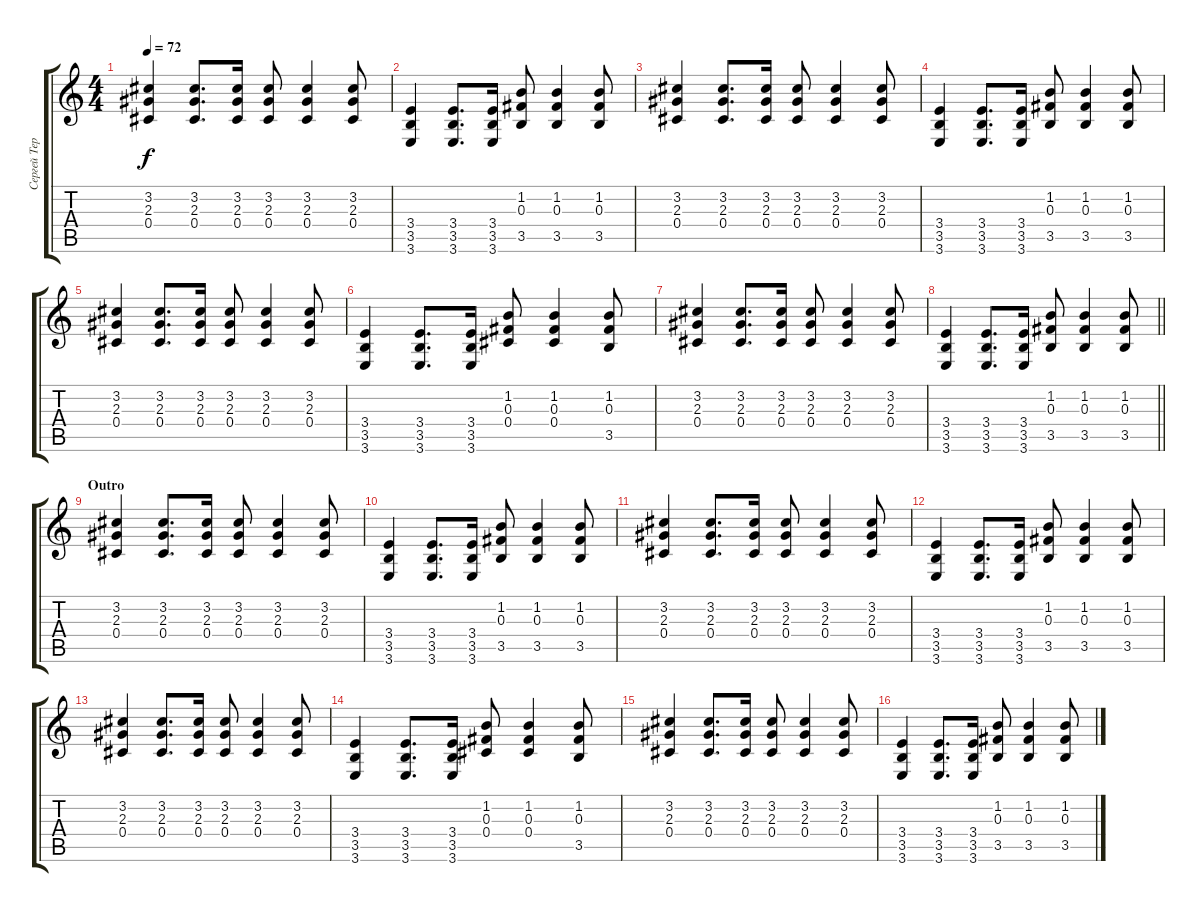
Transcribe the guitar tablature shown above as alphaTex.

\track ("Сергей Терентьев (Rhythm)" "Сергей Тер") {instrument distortionguitar}
\staff {score tabs}
\tuning (Eb4 Bb3 Gb3 Db3 Ab2 Db2) {hide}
\ts (4 4)
\section ("" "")
\tempo 72
\clef g2
\ks c
(3.2 2.3 0.4).4{dy f} (3.2 2.3 0.4).8{d} (3.2 2.3 0.4).16 (3.2 2.3 0.4).8 (3.2 2.3 0.4).4 (3.2 2.3 0.4).8 |
(3.4 3.5 3.6).4 (3.4 3.5 3.6).8{d} (3.4 3.5 3.6).16 (1.2 0.3 3.5).8 (1.2 0.3 3.5).4 (1.2 0.3 3.5).8 |
(3.2 2.3 0.4).4 (3.2 2.3 0.4).8{d} (3.2 2.3 0.4).16 (3.2 2.3 0.4).8 (3.2 2.3 0.4).4 (3.2 2.3 0.4).8 |
(3.4 3.5 3.6).4 (3.4 3.5 3.6).8{d} (3.4 3.5 3.6).16 (1.2 0.3 3.5).8 (1.2 0.3 3.5).4 (1.2 0.3 3.5).8 |
(3.2 2.3 0.4).4 (3.2 2.3 0.4).8{d} (3.2 2.3 0.4).16 (3.2 2.3 0.4).8 (3.2 2.3 0.4).4 (3.2 2.3 0.4).8 |
(3.4 3.5 3.6).4 (3.4 3.5 3.6).8{d} (3.4 3.5 3.6).16 (1.2 0.3 0.4).8 (1.2 0.3 0.4).4 (1.2 0.3 3.5).8 |
(3.2 2.3 0.4).4 (3.2 2.3 0.4).8{d} (3.2 2.3 0.4).16 (3.2 2.3 0.4).8 (3.2 2.3 0.4).4 (3.2 2.3 0.4).8 |
\barLineRight lightlight
(3.4 3.5 3.6).4 (3.4 3.5 3.6).8{d} (3.4 3.5 3.6).16 (1.2 0.3 3.5).8 (1.2 0.3 3.5).4 (1.2 0.3 3.5).8 |
\section ("" "Outro")
(3.2 2.3 0.4).4 (3.2 2.3 0.4).8{d} (3.2 2.3 0.4).16 (3.2 2.3 0.4).8 (3.2 2.3 0.4).4 (3.2 2.3 0.4).8 |
(3.4 3.5 3.6).4 (3.4 3.5 3.6).8{d} (3.4 3.5 3.6).16 (1.2 0.3 3.5).8 (1.2 0.3 3.5).4 (1.2 0.3 3.5).8 |
(3.2 2.3 0.4).4 (3.2 2.3 0.4).8{d} (3.2 2.3 0.4).16 (3.2 2.3 0.4).8 (3.2 2.3 0.4).4 (3.2 2.3 0.4).8 |
(3.4 3.5 3.6).4 (3.4 3.5 3.6).8{d} (3.4 3.5 3.6).16 (1.2 0.3 3.5).8 (1.2 0.3 3.5).4 (1.2 0.3 3.5).8 |
(3.2 2.3 0.4).4 (3.2 2.3 0.4).8{d} (3.2 2.3 0.4).16 (3.2 2.3 0.4).8 (3.2 2.3 0.4).4 (3.2 2.3 0.4).8 |
(3.4 3.5 3.6).4 (3.4 3.5 3.6).8{d} (3.4 3.5 3.6).16 (1.2 0.3 0.4).8 (1.2 0.3 0.4).4 (1.2 0.3 3.5).8 |
(3.2 2.3 0.4).4 (3.2 2.3 0.4).8{d} (3.2 2.3 0.4).16 (3.2 2.3 0.4).8 (3.2 2.3 0.4).4 (3.2 2.3 0.4).8 |
(3.4 3.5 3.6).4 (3.4 3.5 3.6).8{d} (3.4 3.5 3.6).16 (1.2 0.3 3.5).8 (1.2 0.3 3.5).4 (1.2 0.3 3.5).8
